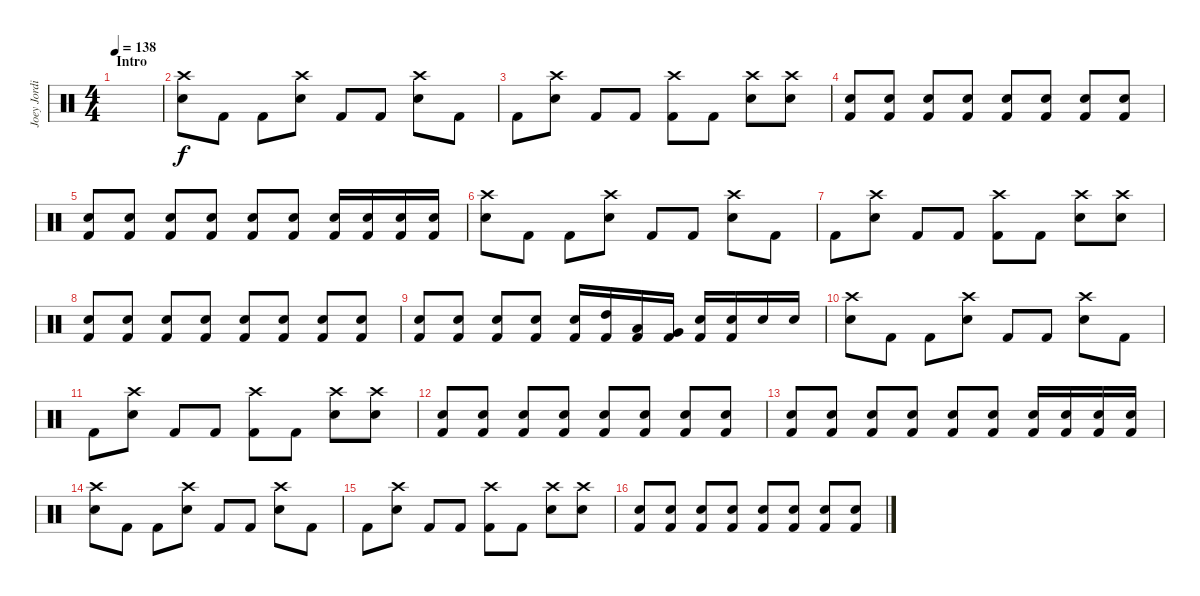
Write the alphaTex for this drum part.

\track ("Joey Jordison" "Joey Jordi") {instrument percussion}
\staff {score}
\articulation defaults
\ts (4 4)
\section ("" "Intro")
\tempo 138
\clef neutral
\ks c
|
("Crash high (hit)" "Electric Snare (hit)").8 "Kick (hit) 2".8 "Kick (hit) 2".8 ("Crash high (hit)" "Electric Snare (hit)").8 "Kick (hit) 2".8 "Kick (hit) 2".8 ("Crash high (hit)" "Electric Snare (hit)").8 "Kick (hit) 2".8 |
"Kick (hit) 2".8 ("Crash high (hit)" "Electric Snare (hit)").8 "Kick (hit) 2".8 "Kick (hit) 2".8 ("Crash high (hit)" "Kick (hit) 2").8 "Kick (hit) 2".8 ("Crash high (hit)" "Electric Snare (hit)").8 ("Crash high (hit)" "Electric Snare (hit)").8 |
("Electric Snare (hit)" "Kick (hit) 2").8 ("Electric Snare (hit)" "Kick (hit) 2").8 ("Electric Snare (hit)" "Kick (hit) 2").8 ("Electric Snare (hit)" "Kick (hit) 2").8 ("Electric Snare (hit)" "Kick (hit) 2").8 ("Electric Snare (hit)" "Kick (hit) 2").8 ("Electric Snare (hit)" "Kick (hit) 2").8 ("Electric Snare (hit)" "Kick (hit) 2").8 |
("Electric Snare (hit)" "Kick (hit) 2").8 ("Electric Snare (hit)" "Kick (hit) 2").8 ("Electric Snare (hit)" "Kick (hit) 2").8 ("Electric Snare (hit)" "Kick (hit) 2").8 ("Electric Snare (hit)" "Kick (hit) 2").8 ("Electric Snare (hit)" "Kick (hit) 2").8 ("Electric Snare (hit)" "Kick (hit) 2").16 ("Electric Snare (hit)" "Kick (hit) 2").16 ("Electric Snare (hit)" "Kick (hit) 2").16 ("Electric Snare (hit)" "Kick (hit) 2").16 |
("Crash high (hit)" "Electric Snare (hit)").8 "Kick (hit) 2".8 "Kick (hit) 2".8 ("Crash high (hit)" "Electric Snare (hit)").8 "Kick (hit) 2".8 "Kick (hit) 2".8 ("Crash high (hit)" "Electric Snare (hit)").8 "Kick (hit) 2".8 |
"Kick (hit) 2".8 ("Crash high (hit)" "Electric Snare (hit)").8 "Kick (hit) 2".8 "Kick (hit) 2".8 ("Crash high (hit)" "Kick (hit) 2").8 "Kick (hit) 2".8 ("Crash high (hit)" "Electric Snare (hit)").8 ("Crash high (hit)" "Electric Snare (hit)").8 |
("Electric Snare (hit)" "Kick (hit) 2").8 ("Electric Snare (hit)" "Kick (hit) 2").8 ("Electric Snare (hit)" "Kick (hit) 2").8 ("Electric Snare (hit)" "Kick (hit) 2").8 ("Electric Snare (hit)" "Kick (hit) 2").8 ("Electric Snare (hit)" "Kick (hit) 2").8 ("Electric Snare (hit)" "Kick (hit) 2").8 ("Electric Snare (hit)" "Kick (hit) 2").8 |
("Electric Snare (hit)" "Kick (hit) 2").8 ("Electric Snare (hit)" "Kick (hit) 2").8 ("Electric Snare (hit)" "Kick (hit) 2").8 ("Electric Snare (hit)" "Kick (hit) 2").8 ("Electric Snare (hit)" "Kick (hit) 2").16 ("High Tom (hit)" "Kick (hit) 2").16 ("Low Tom (hit)" "Kick (hit) 2").16 ("Very Low Tom (hit)" "Kick (hit) 2").16 ("Electric Snare (hit)" "Kick (hit) 2").16 ("Electric Snare (hit)" "Kick (hit) 2").16 "Electric Snare (hit)".16 "Electric Snare (hit)".16 |
("Crash high (hit)" "Electric Snare (hit)").8 "Kick (hit) 2".8 "Kick (hit) 2".8 ("Crash high (hit)" "Electric Snare (hit)").8 "Kick (hit) 2".8 "Kick (hit) 2".8 ("Crash high (hit)" "Electric Snare (hit)").8 "Kick (hit) 2".8 |
"Kick (hit) 2".8 ("Crash high (hit)" "Electric Snare (hit)").8 "Kick (hit) 2".8 "Kick (hit) 2".8 ("Crash high (hit)" "Kick (hit) 2").8 "Kick (hit) 2".8 ("Crash high (hit)" "Electric Snare (hit)").8 ("Crash high (hit)" "Electric Snare (hit)").8 |
("Electric Snare (hit)" "Kick (hit) 2").8 ("Electric Snare (hit)" "Kick (hit) 2").8 ("Electric Snare (hit)" "Kick (hit) 2").8 ("Electric Snare (hit)" "Kick (hit) 2").8 ("Electric Snare (hit)" "Kick (hit) 2").8 ("Electric Snare (hit)" "Kick (hit) 2").8 ("Electric Snare (hit)" "Kick (hit) 2").8 ("Electric Snare (hit)" "Kick (hit) 2").8 |
("Electric Snare (hit)" "Kick (hit) 2").8 ("Electric Snare (hit)" "Kick (hit) 2").8 ("Electric Snare (hit)" "Kick (hit) 2").8 ("Electric Snare (hit)" "Kick (hit) 2").8 ("Electric Snare (hit)" "Kick (hit) 2").8 ("Electric Snare (hit)" "Kick (hit) 2").8 ("Electric Snare (hit)" "Kick (hit) 2").16 ("Electric Snare (hit)" "Kick (hit) 2").16 ("Electric Snare (hit)" "Kick (hit) 2").16 ("Electric Snare (hit)" "Kick (hit) 2").16 |
("Crash high (hit)" "Electric Snare (hit)").8 "Kick (hit) 2".8 "Kick (hit) 2".8 ("Crash high (hit)" "Electric Snare (hit)").8 "Kick (hit) 2".8 "Kick (hit) 2".8 ("Crash high (hit)" "Electric Snare (hit)").8 "Kick (hit) 2".8 |
"Kick (hit) 2".8 ("Crash high (hit)" "Electric Snare (hit)").8 "Kick (hit) 2".8 "Kick (hit) 2".8 ("Crash high (hit)" "Kick (hit) 2").8 "Kick (hit) 2".8 ("Crash high (hit)" "Electric Snare (hit)").8 ("Crash high (hit)" "Electric Snare (hit)").8 |
("Electric Snare (hit)" "Kick (hit) 2").8 ("Electric Snare (hit)" "Kick (hit) 2").8 ("Electric Snare (hit)" "Kick (hit) 2").8 ("Electric Snare (hit)" "Kick (hit) 2").8 ("Electric Snare (hit)" "Kick (hit) 2").8 ("Electric Snare (hit)" "Kick (hit) 2").8 ("Electric Snare (hit)" "Kick (hit) 2").8 ("Electric Snare (hit)" "Kick (hit) 2").8
